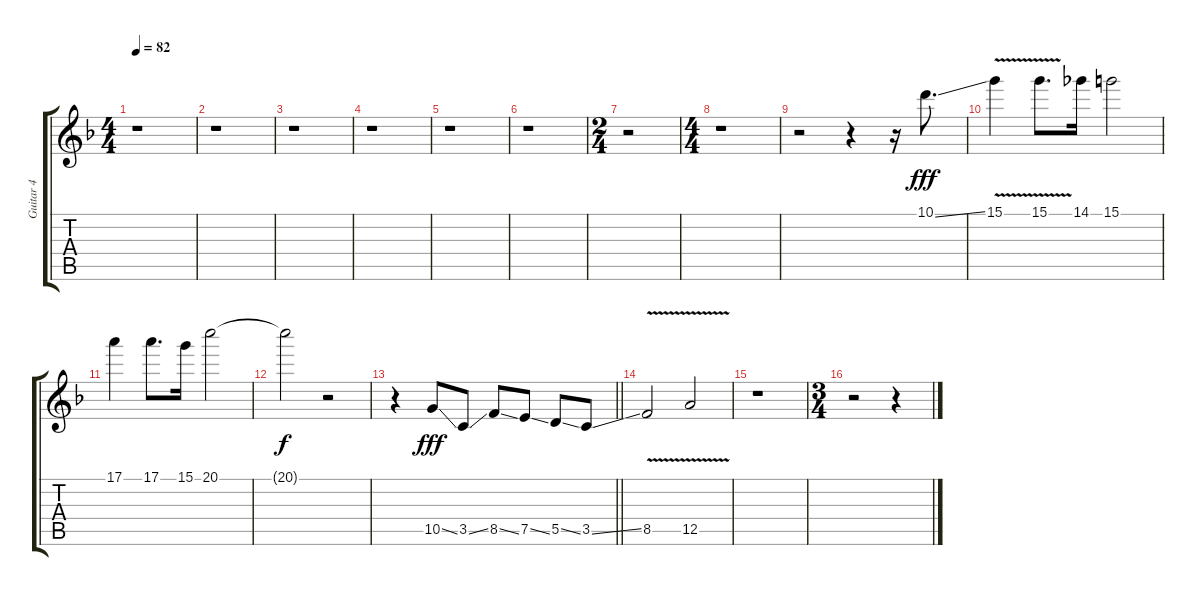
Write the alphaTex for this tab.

\track ("Guitar 4" "Guitar 4") {instrument distortionguitar}
\staff {score tabs}
\tuning (E4 B3 G3 D3 A2 E2) {hide}
\ts (4 4)
\tempo 82
\clef g2
\ks f
r.1{dy fff} |
r.1 |
r.1 |
r.1 |
r.1 |
r.1 |
\ts (2 4)
r.2 |
\ts (4 4)
r.1 |
r.2 r.4 r.16 10.1{ss}.8{d} |
15.1{v}.4 15.1{v}.8{d} 14.1.16 15.1.2 |
17.1.4 17.1.8{d} 15.1.16 20.1.2 |
20.1{t}.2{dy f} r.2 |
\barLineRight lightlight
r.4 10.5{ss}.8{dy fff} 3.5{ss}.8 8.5{ss}.8 7.5{ss}.8 5.5{ss}.8 3.5{ss}.8 |
8.5{v}.2 12.5{v}.2 |
r.1 |
\ts (3 4)
r.2 r.4
